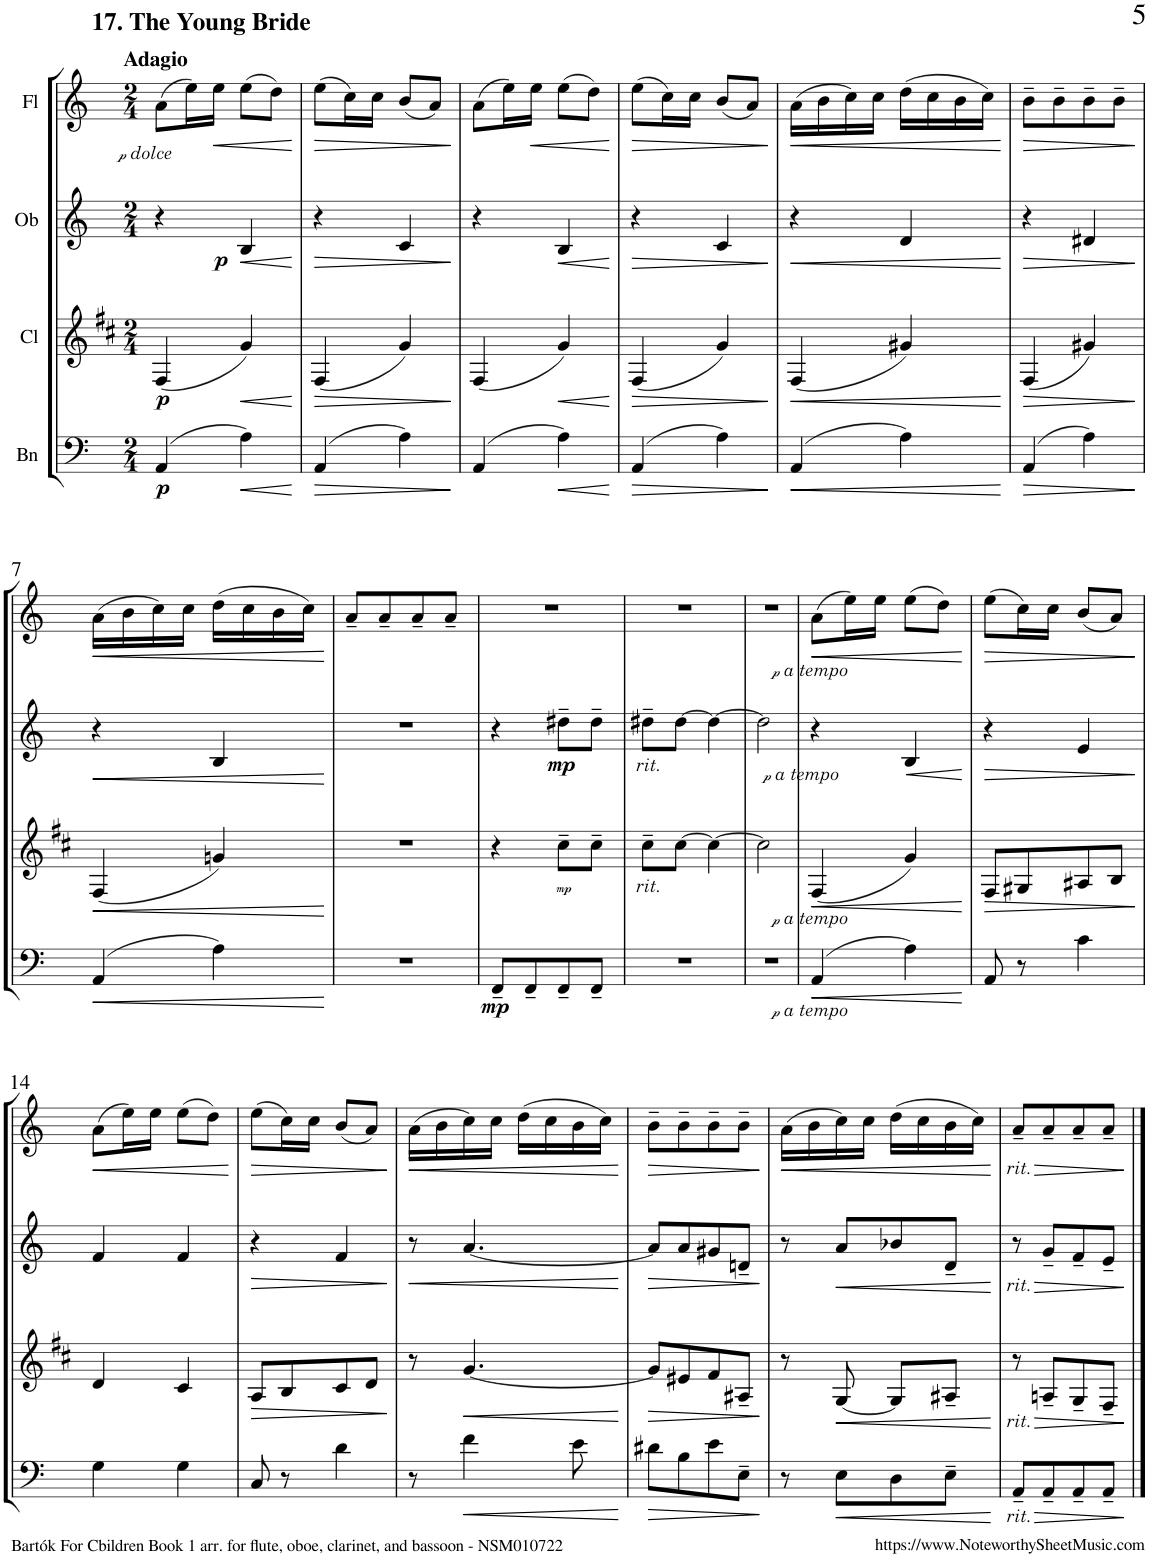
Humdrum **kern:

**kern	**dynam	**kern	**dynam	**kern	**dynam	**kern	**dynam
*part4	*part4	*part3	*part3	*part2	*part2	*part1	*part1
*staff4	*staff4	*staff3	*staff3	*staff2	*staff2	*staff1	*staff1
*I"Bn	*	*I"Cl	*	*I"Ob	*	*I"Fl	*
*	*	*I'Cl	*	*I'Ob	*	*I'Fl	*
!!LO:PB:g=z
*clefF4	*	*clefG2	*	*clefG2	*	*clefG2	*
*	*	*Trd1c2	*	*	*	*	*
*k[]	*	*k[f#c#]	*	*k[]	*	*k[]	*
*M2/4	*	*M2/4	*	*M2/4	*	*M2/4	*
=1	=1	=1	=1	=1	=1	=1	=1
!	!	!	!	!	!	!LO:TX:a:B:t=17. The Young Bride	!
!	!	!	!	!	!	!LO:TX:a:B:t=Adagio	!
!	!LO:DY:b	!	!LO:DY:b	!	!	!	!LO:DY:b
!	!	!	!	!	!	!	!LO:DY:n=1:b
(4AA/	p	(4F#/	p	4r	.	(8a\L	p other-dynamics
.	.	.	.	.	.	16ee\L)	.
!	!	!	!	!	!	!	!LO:HP:b
.	.	.	.	.	.	16ee\JJ	<
!	!LO:HP:b	!	!LO:HP:b	!	!LO:HP:b	!	!
!	!	!	!	!	!LO:DY:n=1:b	!	!
4A\)	<	4g/)	<	4B/	< p	(8ee\L	.
.	.	.	.	.	.	8dd\J)	.
.	.	.	.	.	.	.	[
=2	=2	=2	=2	=2	=2	=2	=2
!	!LO:HP:b	!	!LO:HP:b	!	!LO:HP:b	!	!LO:HP:b
(4AA/	>	(4F#/	>	4r	>	(8ee\L	>
.	.	.	.	.	.	16cc\L)	.
.	.	.	.	.	.	16cc\JJ	.
4A\)	.	4g/)	.	4c/	.	(8b/L	.
.	.	.	.	.	.	8a/J)	.
.	[	.	[	.	[	.	]
=3	=3	=3	=3	=3	=3	=3	=3
(4AA/	.	(4F#/	.	4r	.	(8a\L	.
.	.	.	.	.	.	16ee\L)	.
!	!	!	!	!	!	!	!LO:HP:b
.	.	.	.	.	.	16ee\JJ	<
!	!LO:HP:b	!	!LO:HP:b	!	!LO:HP:b	!	!
4A\)	<	4g/)	<	4B/	<	(8ee\L	.
.	.	.	.	.	.	8dd\J)	.
.	]	.	]	.	]	.	[
=4	=4	=4	=4	=4	=4	=4	=4
!	!LO:HP:b	!	!LO:HP:b	!	!LO:HP:b	!	!LO:HP:b
(4AA/	>	(4F#/	>	4r	>	(8ee\L	>
.	.	.	.	.	.	16cc\L)	.
.	.	.	.	.	.	16cc\JJ	.
4A\)	.	4g/)	.	4c/	.	(8b/L	.
.	.	.	.	.	.	8a/J)	.
.	[	.	[	.	[	.	]
=5	=5	=5	=5	=5	=5	=5	=5
!	!LO:HP:b	!	!LO:HP:b	!	!LO:HP:b	!	!LO:HP:b
(4AA/	<	(4F#/	<	4r	<	(16a\LL	<
.	.	.	.	.	.	16b\	.
.	.	.	.	.	.	16cc\)	.
.	.	.	.	.	.	16cc\JJ	.
4A\)	.	4g#X/)	.	4d/	.	(16dd\LL	.
.	.	.	.	.	.	16cc\	.
.	.	.	.	.	.	16b\	.
.	.	.	.	.	.	16cc\JJ)	.
.	]	.	]	.	]	.	[
=6	=6	=6	=6	=6	=6	=6	=6
!	!LO:HP:b	!	!LO:HP:b	!	!LO:HP:b	!	!LO:HP:b
(4AA/	>	(4F#/	>	4r	>	8b~\L	>
.	.	.	.	.	.	8b~\	.
4A\)	.	4g#X/)	.	4d#X/	.	8b~\	.
.	.	.	.	.	.	8b~\J	.
.	[	.	[	.	[	.	]
!!LO:LB:g=z
=7	=7	=7	=7	=7	=7	=7	=7
!	!LO:HP:b	!	!LO:HP:b	!	!LO:HP:b	!	!LO:HP:b
(4AA/	<	(4F#/	<	4r	<	(16a\LL	<
.	.	.	.	.	.	16b\	.
.	.	.	.	.	.	16cc\)	.
.	.	.	.	.	.	16cc\JJ	.
4A\)	.	4gn/)	.	4B/	.	(16dd\LL	.
.	.	.	.	.	.	16cc\	.
.	.	.	.	.	.	16b\	.
.	.	.	.	.	.	16cc\JJ)	.
.	]	.	]	.	]	.	[
=8	=8	=8	=8	=8	=8	=8	=8
2r	.	2r	.	2r	.	8a~/L	.
.	.	.	.	.	.	8a~/	.
.	.	.	.	.	.	8a~/	.
.	.	.	.	.	.	8a~/J	.
=9	=9	=9	=9	=9	=9	=9	=9
!	!LO:DY:b	!	!	!	!	!	!
8FF~/L	mp	4r	.	4r	.	2r	.
8FF~/	.	.	.	.	.	.	.
!	!	!	!LO:DY:b	!	!LO:DY:b	!	!
8FF~/	.	8cc#~\L	mp	8dd#X~\L	mp	.	.
8FF~/J	.	8cc#~\J	.	8dd#~\J	.	.	.
=10	=10	=10	=10	=10	=10	=10	=10
!	!	!	!LO:DY:b	!	!LO:DY:b	!	!
2r	.	8cc#~\L	other-dynamics	8dd#X~\L	other-dynamics	2r	.
.	.	[8cc#\J	.	[8dd#\J	.	.	.
.	.	4cc#\_	.	4dd#\_	.	.	.
=11	=11	=11	=11	=11	=11	=11	=11
2r	.	2cc#\]	.	2dd#\]	.	2r	.
=12	=12	=12	=12	=12	=12	=12	=12
!	!LO:HP:b	!	!LO:HP:b	!	!	!	!LO:HP:b
!	!LO:DY:n=1:b	!	!	!	!	!	!
!	!LO:DY:n=2:b	!	!LO:DY:n=1:b	!	!	!	!
!	!	!	!LO:DY:n=2:b	!	!LO:DY:b	!	!
!	!	!	!	!	!LO:DY:n=1:b	!	!LO:DY:n=1:b
!	!	!	!	!	!	!	!LO:DY:n=2:b
(4AA/	< p other-dynamics	(4F#/	< p other-dynamics	4r	p other-dynamics	(8a\L	< p other-dynamics
.	.	.	.	.	.	16ee\L)	.
.	.	.	.	.	.	16ee\JJ	.
!	!	!	!	!	!LO:HP:b	!	!
4A\)	.	4g/)	.	4B/	<	(8ee\L	.
.	.	.	.	.	.	8dd\J)	.
.	[	.	[	.	[	.	[
=13	=13	=13	=13	=13	=13	=13	=13
!	!	!	!LO:HP:b	!	!LO:HP:b	!	!LO:HP:b
8AA/	.	8F#/L	>	4r	>	(8ee\L	>
8r	.	8G#X/	.	.	.	16cc\L)	.
.	.	.	.	.	.	16cc\JJ	.
4c\	.	8A#X/	.	4e/	.	(8b/L	.
.	.	8B/J	.	.	.	8a/J)	.
.	.	.	[	.	[	.	]
!!LO:LB:g=z
=14	=14	=14	=14	=14	=14	=14	=14
!	!	!	!	!	!	!	!LO:HP:b
4G\	.	4d/	.	4f/	.	(8a\L	<
.	.	.	.	.	.	16ee\L)	.
.	.	.	.	.	.	16ee\JJ	.
4G\	.	4c#/	.	4f/	.	(8ee\L	.
.	.	.	.	.	.	8dd\J)	.
.	.	.	.	.	.	.	[
=15	=15	=15	=15	=15	=15	=15	=15
!	!	!	!LO:HP:b	!	!LO:HP:b	!	!LO:HP:b
8C/	.	8A/L	>	4r	>	(8ee\L	>
8r	.	8B/	.	.	.	16cc\L)	.
.	.	.	.	.	.	16cc\JJ	.
4d\	.	8c#/	.	4f/	.	(8b/L	.
.	.	8d/J	.	.	.	8a/J)	.
.	.	.	]	.	]	.	]
=16	=16	=16	=16	=16	=16	=16	=16
!	!	!	!	!	!LO:HP:b	!	!LO:HP:b
8r	.	8r	.	8r	<	(16a\LL	<
.	.	.	.	.	.	16b\	.
!	!LO:HP:b	!	!LO:HP:b	!	!	!	!
4f\	<	[4.g/	<	[4.a/	.	16cc\)	.
.	.	.	.	.	.	16cc\JJ	.
.	.	.	.	.	.	(16dd\LL	.
.	.	.	.	.	.	16cc\	.
8e\	.	.	.	.	.	16b\	.
.	.	.	.	.	.	16cc\JJ)	.
.	[	.	]	.	]	.	[
=17	=17	=17	=17	=17	=17	=17	=17
!	!LO:HP:b	!	!LO:HP:b	!	!LO:HP:b	!	!LO:HP:b
8d#X\L	>	8g/L]	>	8a/L]	>	8b~\L	>
8B\	.	8e#X/	.	8a/	.	8b~\	.
8e\	.	8f#/	.	8g#X/	.	8b~\	.
8E~\J	.	8A#X~/J	.	8dn~/J	.	8b~\J	.
.	[	.	[	.	[	.	]
=18	=18	=18	=18	=18	=18	=18	=18
!	!	!	!	!	!	!	!LO:HP:b
8r	.	8r	.	8r	.	(16a\LL	<
.	.	.	.	.	.	16b\	.
!	!LO:HP:b	!	!LO:HP:b	!	!LO:HP:b	!	!
8E\L	<	[8G/	<	8a/L	<	16cc\)	.
.	.	.	.	.	.	16cc\JJ	.
8D\	.	8G/L]	.	8b-X/	.	(16dd\LL	.
.	.	.	.	.	.	16cc\	.
8E~\J	.	8A#X~/J	.	8d~/J	.	16b\	.
.	.	.	.	.	.	16cc\JJ)	.
.	]	.	]	.	]	.	[
=19	=19	=19	=19	=19	=19	=19	=19
!	!LO:DY:b	!	!LO:DY:b	!	!LO:DY:b	!	!LO:HP:b
!	!	!	!	!	!	!	!LO:DY:n=1:b
8AA~/L	other-dynamics	8r	other-dynamics	8r	other-dynamics	8a~/L	> other-dynamics
8AA~/	.	8An~/L	.	8g~/L	.	8a~/	.
8AA~/	.	8G~/	.	8f~/	.	8a~/	.
8AA~/J	.	8F#~/J	.	8e~/J	.	8a~/J	.
.	[	.	[	.	[	.	]
==	==	==	==	==	==	==	==
*-	*-	*-	*-	*-	*-	*-	*-
